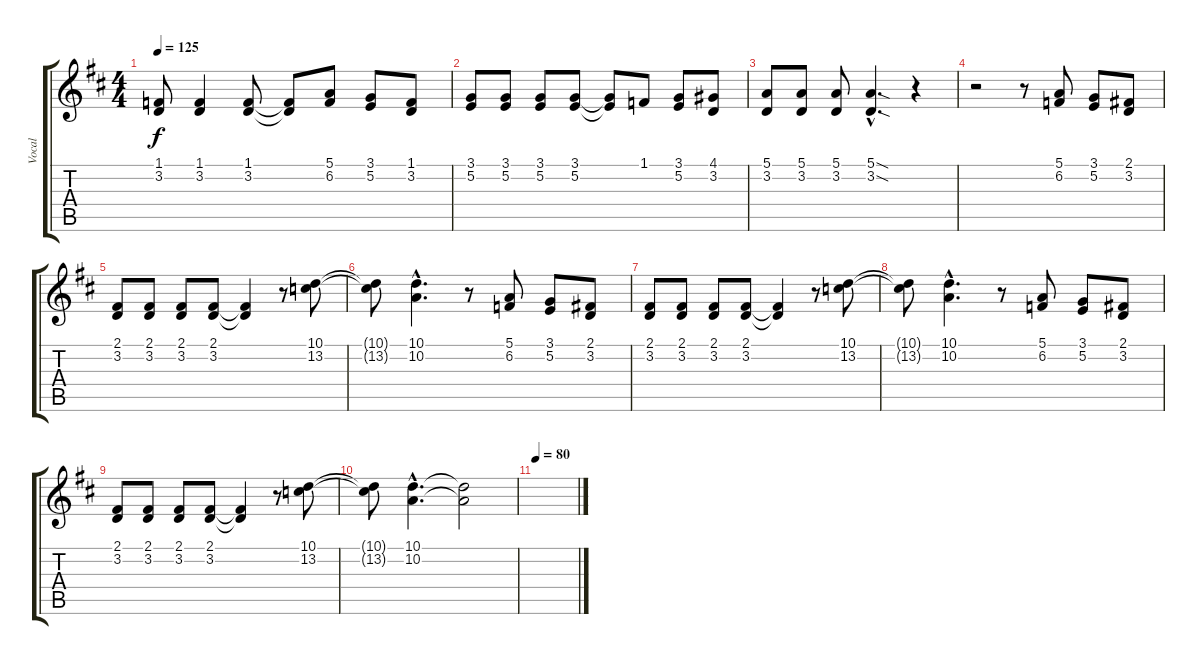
\track ("Vocal" "Vocal") {instrument brasssection}
\staff {score tabs}
\tuning (E4 B3 G3 D3 A2 E2) {hide}
\ts (4 4)
\tempo 125
\clef g2
\ks d
(1.1 3.2).8{dy f} (1.1 3.2).4 (1.1 3.2).8 (1.1{t} 3.2{t}).8 (5.1 6.2).8 (3.1 5.2).8 (1.1 3.2).8 |
(3.1 5.2).8 (3.1 5.2).8 (3.1 5.2).8 (3.1 5.2).8 (3.1{t} 5.2{t}).8 1.1.8 (3.1 5.2).8 (4.1 3.2).8 |
(5.1 3.2).8 (5.1 3.2).8 (5.1 3.2).8 (5.1{sod hac} 3.2{sod hac}).4{d} r.4 |
r.2 r.8 (5.1 6.2).8 (3.1 5.2).8 (2.1 3.2).8 |
(2.1 3.2).8 (2.1 3.2).8 (2.1 3.2).8 (2.1 3.2).8 (2.1{t} 3.2{t}).4 r.8 (10.1 13.2).8 |
(10.1{t} 13.2{t}).8 (10.1{hac} 10.2{hac}).4{d} r.8 (5.1 6.2).8 (3.1 5.2).8 (2.1 3.2).8 |
(2.1 3.2).8 (2.1 3.2).8 (2.1 3.2).8 (2.1 3.2).8 (2.1{t} 3.2{t}).4 r.8 (10.1 13.2).8 |
(10.1{t} 13.2{t}).8 (10.1{hac} 10.2{hac}).4{d} r.8 (5.1 6.2).8 (3.1 5.2).8 (2.1 3.2).8 |
(2.1 3.2).8 (2.1 3.2).8 (2.1 3.2).8 (2.1 3.2).8 (2.1{t} 3.2{t}).4 r.8 (10.1 13.2).8 |
(10.1{t} 13.2{t}).8 (10.1{hac} 10.2{hac}).4{d} (10.1{t} 10.2{t}).2 |
\tempo 80
